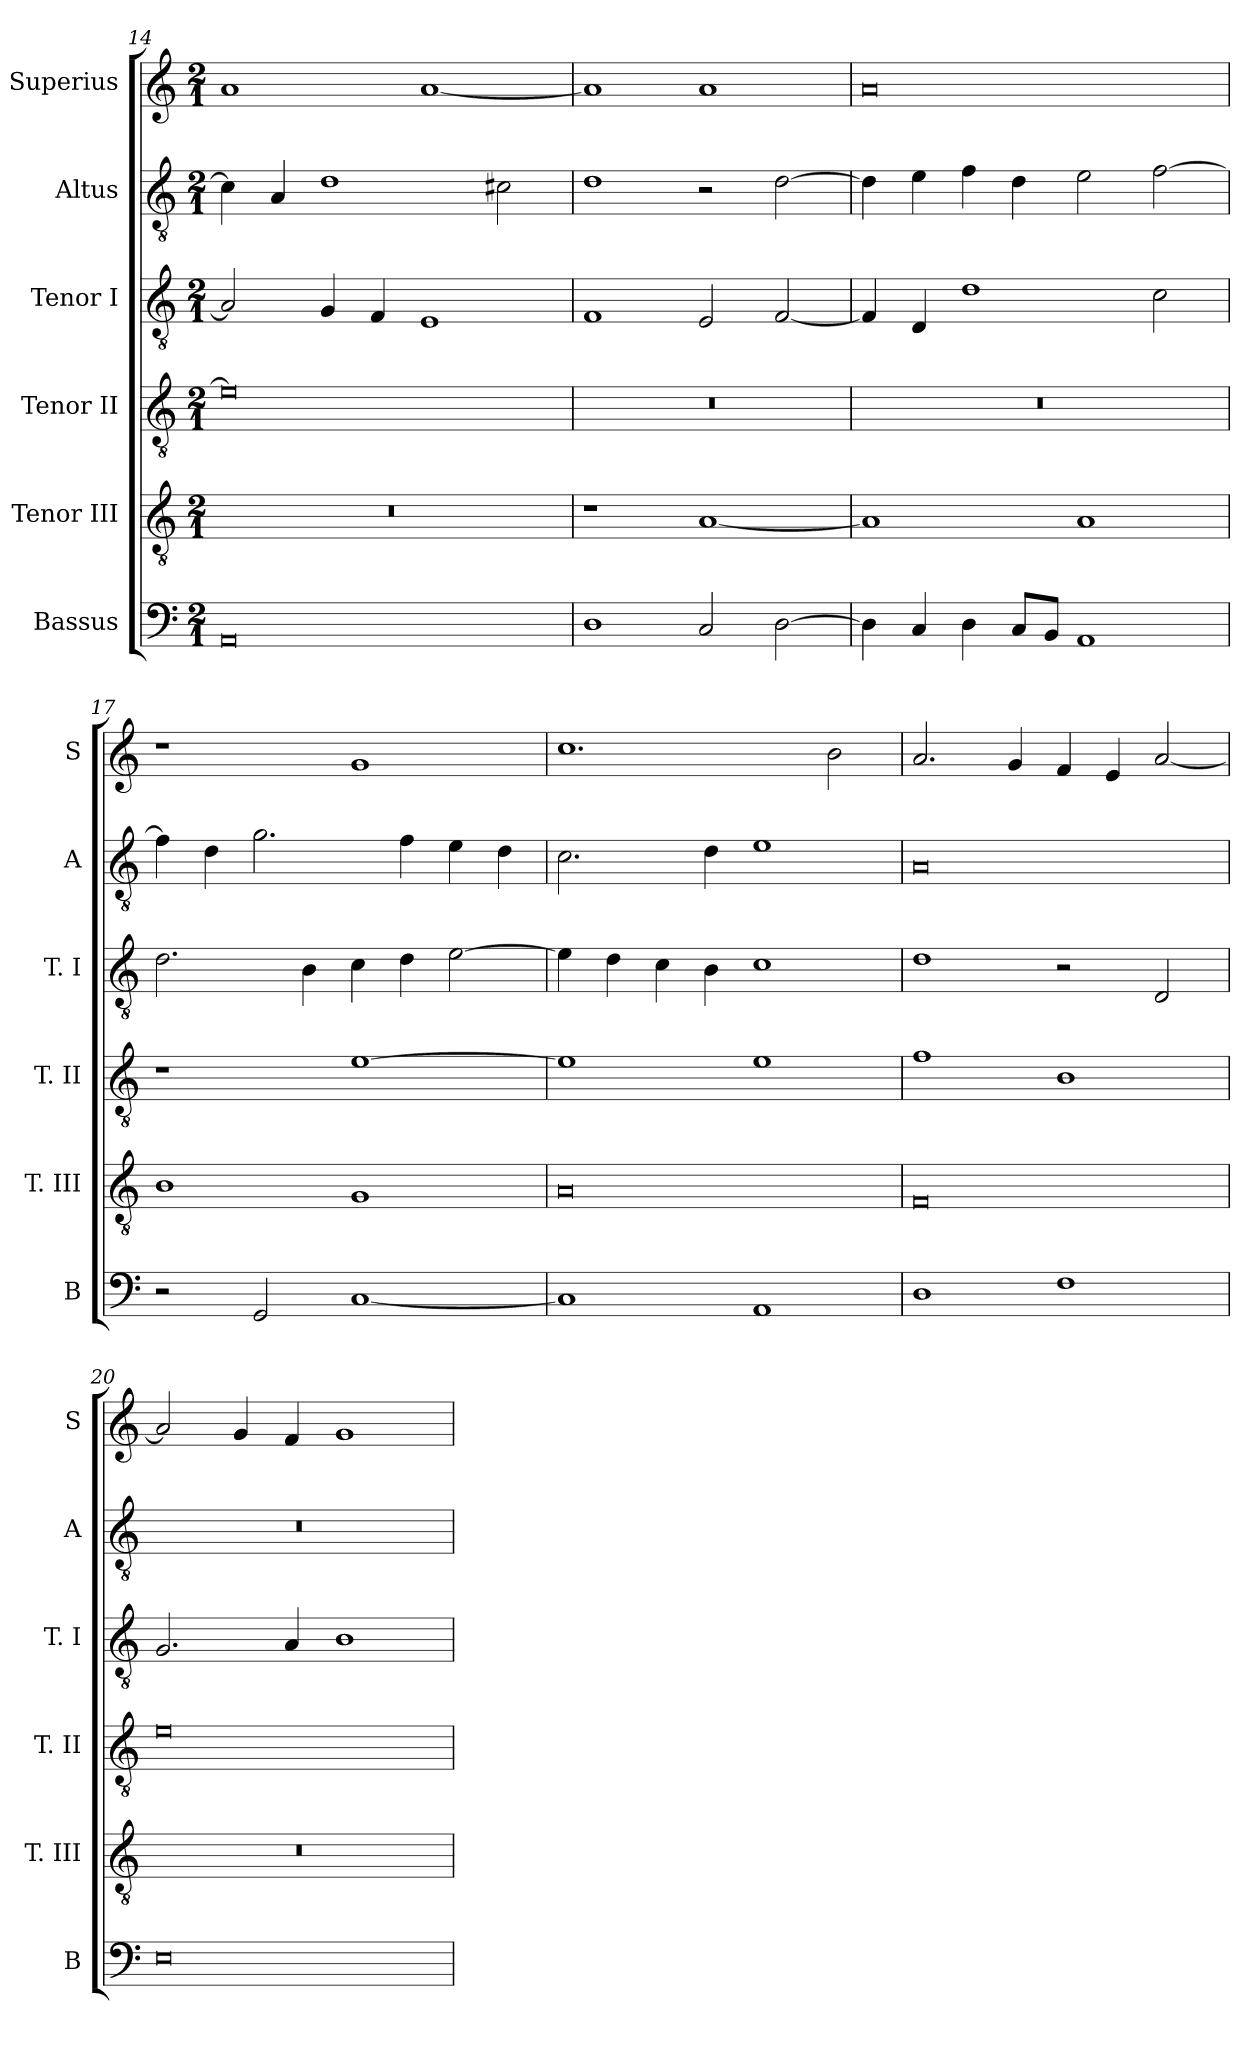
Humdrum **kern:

**kern	**kern	**kern	**kern	**kern	**kern
*part6	*part5	*part4	*part3	*part2	*part1
*staff6	*staff5	*staff4	*staff3	*staff2	*staff1
*I"Bassus	*I"Tenor III	*I"Tenor II	*I"Tenor I	*I"Altus	*I"Superius
*I'B	*I'T. III	*I'T. II	*I'T. I	*I'A	*I'S
*clefF4	*clefGv2	*clefGv2	*clefGv2	*clefGv2	*clefG2
*k[]	*k[]	*k[]	*k[]	*k[]	*k[]
*C:	*C:	*C:	*C:	*C:	*C:
*M2/1	*M2/1	*M2/1	*M2/1	*M2/1	*M2/1
=14	=14	=14	=14	=14	=14
0AA	0r	0e]	2A]	4c]	1a
.	.	.	.	4A	.
.	.	.	4G	1d	.
.	.	.	4F	.	.
.	.	.	1E	.	[1a
.	.	.	.	2c#X	.
=15	=15	=15	=15	=15	=15
1D	1r	0r	1F	1d	1a]
2C	[1A	.	2E	2r	1a
[2D	.	.	[2F	[2d	.
=16	=16	=16	=16	=16	=16
4D]	1A]	0r	4F]	4d]	0a
4C	.	.	4D	4e	.
4D	.	.	1d	4f	.
8CL	.	.	.	4d	.
8BBJ	.	.	.	.	.
1AA	1A	.	.	2e	.
.	.	.	2c	[2f	.
=17	=17	=17	=17	=17	=17
2r	1B	1r	2.d	4f]	1r
.	.	.	.	4d	.
2GG	.	.	.	2.g	.
.	.	.	4B	.	.
[1C	1G	[1e	4c	.	1g
.	.	.	4d	4f	.
.	.	.	[2e	4e	.
.	.	.	.	4d	.
=18	=18	=18	=18	=18	=18
1C]	0A	1e]	4e]	2.c	1.cc
.	.	.	4d	.	.
.	.	.	4c	.	.
.	.	.	4B	4d	.
1AA	.	1e	1c	1e	.
.	.	.	.	.	2b
=19	=19	=19	=19	=19	=19
1D	0F	1f	1d	0A	2.a
.	.	.	.	.	4g
1F	.	1B	2r	.	4f
.	.	.	.	.	4e
.	.	.	2D	.	[2a
=20	=20	=20	=20	=20	=20
0E	0r	0e	2.G	0r	2a]
.	.	.	.	.	4g
.	.	.	4A	.	4f
.	.	.	1B	.	1g
=	=	=	=	=	=
*-	*-	*-	*-	*-	*-
